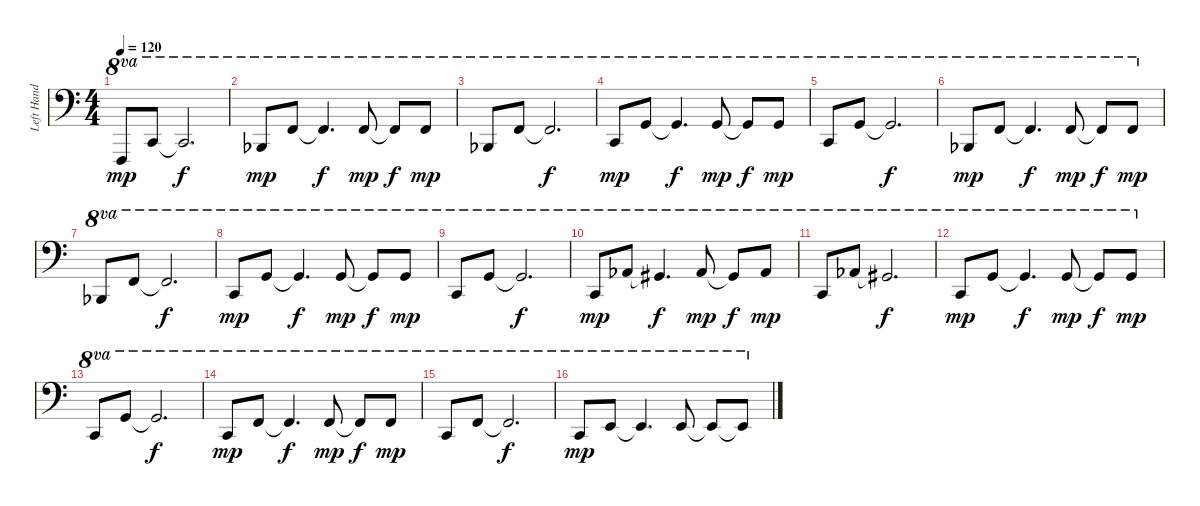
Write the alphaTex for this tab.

\track ("Left Hand" "Left Hand") {instrument brightacousticpiano}
\staff {score}
\tuning (G2 D2 A1 C1) {hide}
\ts (4 4)
\tempo 120
\clef f4
\ks c
3.2.8{ot 8va dy mp} 5.1.8{ot 8va} 5.1{t}.2{d ot 8va dy f} |
3.1{acc b}.8{ot 8va dy mp} 10.1.8{ot 8va} 10.1{t}.4{d ot 8va dy f} 10.1.8{ot 8va dy mp} 10.1{t}.8{ot 8va dy f} 10.1.8{ot 8va dy mp} |
8.2{acc b}.8{ot 8va} 10.1.8{ot 8va} 10.1{t}.2{d ot 8va dy f} |
10.2.8{ot 8va dy mp} 12.1.8{ot 8va} 12.1{t}.4{d ot 8va dy f} 12.1.8{ot 8va dy mp} 12.1{t}.8{ot 8va dy f} 12.1.8{ot 8va dy mp} |
10.2.8{ot 8va} 12.1.8{ot 8va} 12.1{t}.2{d ot 8va dy f} |
3.1{acc b}.8{ot 8va dy mp} 10.1.8{ot 8va} 10.1{t}.4{d ot 8va dy f} 10.1.8{ot 8va dy mp} 10.1{t}.8{ot 8va dy f} 10.1.8{ot 8va dy mp} |
8.2{acc b}.8{ot 8va} 10.1.8{ot 8va} 10.1{t}.2{d ot 8va dy f} |
10.2.8{ot 8va dy mp} 12.1.8{ot 8va} 12.1{t}.4{d ot 8va dy f} 12.1.8{ot 8va dy mp} 12.1{t}.8{ot 8va dy f} 12.1.8{ot 8va dy mp} |
10.2.8{ot 8va} 12.1.8{ot 8va} 12.1{t}.2{d ot 8va dy f} |
10.2.8{ot 8va dy mp} 13.1{acc b}.8{ot 8va} 13.1{t}.4{d ot 8va dy f} 13.1{acc b}.8{ot 8va dy mp} 13.1{t}.8{ot 8va dy f} 13.1{acc b}.8{ot 8va dy mp} |
10.2.8{ot 8va} 13.1{acc b}.8{ot 8va} 13.1{t}.2{d ot 8va dy f} |
10.2.8{ot 8va dy mp} 12.1.8{ot 8va} 12.1{t}.4{d ot 8va dy f} 12.1.8{ot 8va dy mp} 12.1{t}.8{ot 8va dy f} 12.1.8{ot 8va dy mp} |
10.2.8{ot 8va} 12.1.8{ot 8va} 12.1{t}.2{d ot 8va dy f} |
10.2.8{ot 8va dy mp} 10.1.8{ot 8va} 10.1{t}.4{d ot 8va dy f} 10.1.8{ot 8va dy mp} 10.1{t}.8{ot 8va dy f} 10.1.8{ot 8va dy mp} |
10.2.8{ot 8va} 10.1.8{ot 8va} 10.1{t}.2{d ot 8va dy f} |
10.2.8{ot 8va dy mp} 14.2.8{ot 8va} 14.2{t}.4{d ot 8va} 14.2.8{ot 8va} 14.2{t}.8{ot 8va} 14.2{t}.8{ot 8va}
